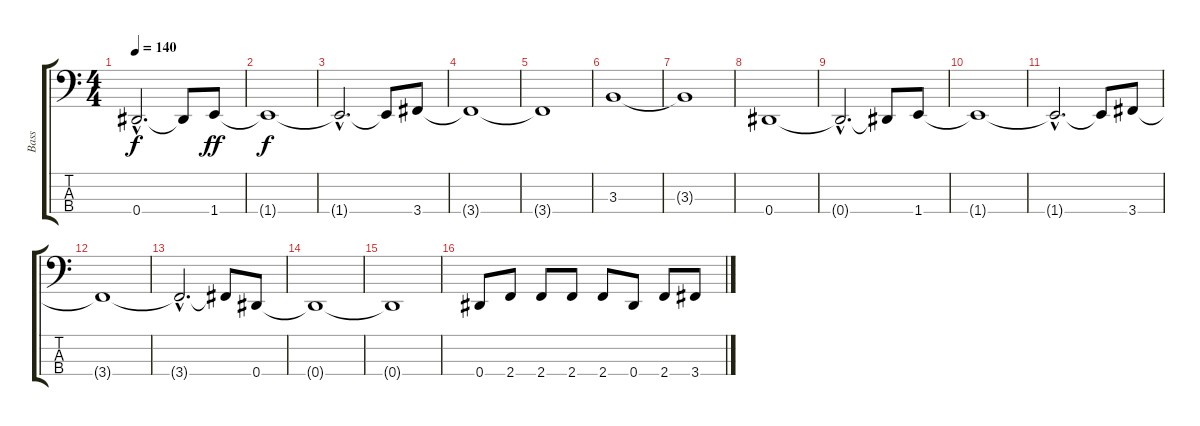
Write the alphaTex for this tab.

\track ("Bass" "Bass") {instrument electricbasspick}
\staff {score tabs}
\tuning (Gb2 Db2 Ab1 Eb1) {hide}
\ts (4 4)
\tempo 140
\clef f4
\ks c
0.4{hac t}.2{d dy f} 0.4{t}.8 1.4.8{dy ff} |
1.4{t}.1{dy f} |
1.4{hac t}.2{d} 1.4{t}.8 3.4.8 |
3.4{t}.1 |
3.4{t}.1 |
3.3.1 |
3.3{t}.1 |
0.4.1 |
0.4{hac t}.2{d} 0.4{t}.8 1.4.8 |
1.4{t}.1 |
1.4{hac t}.2{d} 1.4{t}.8 3.4.8 |
3.4{t}.1 |
3.4{hac t}.2{d} 3.4{t}.8 0.4.8 |
0.4{t}.1 |
0.4{t}.1 |
0.4.8 2.4.8 2.4.8 2.4.8 2.4.8 0.4.8 2.4.8 3.4.8
